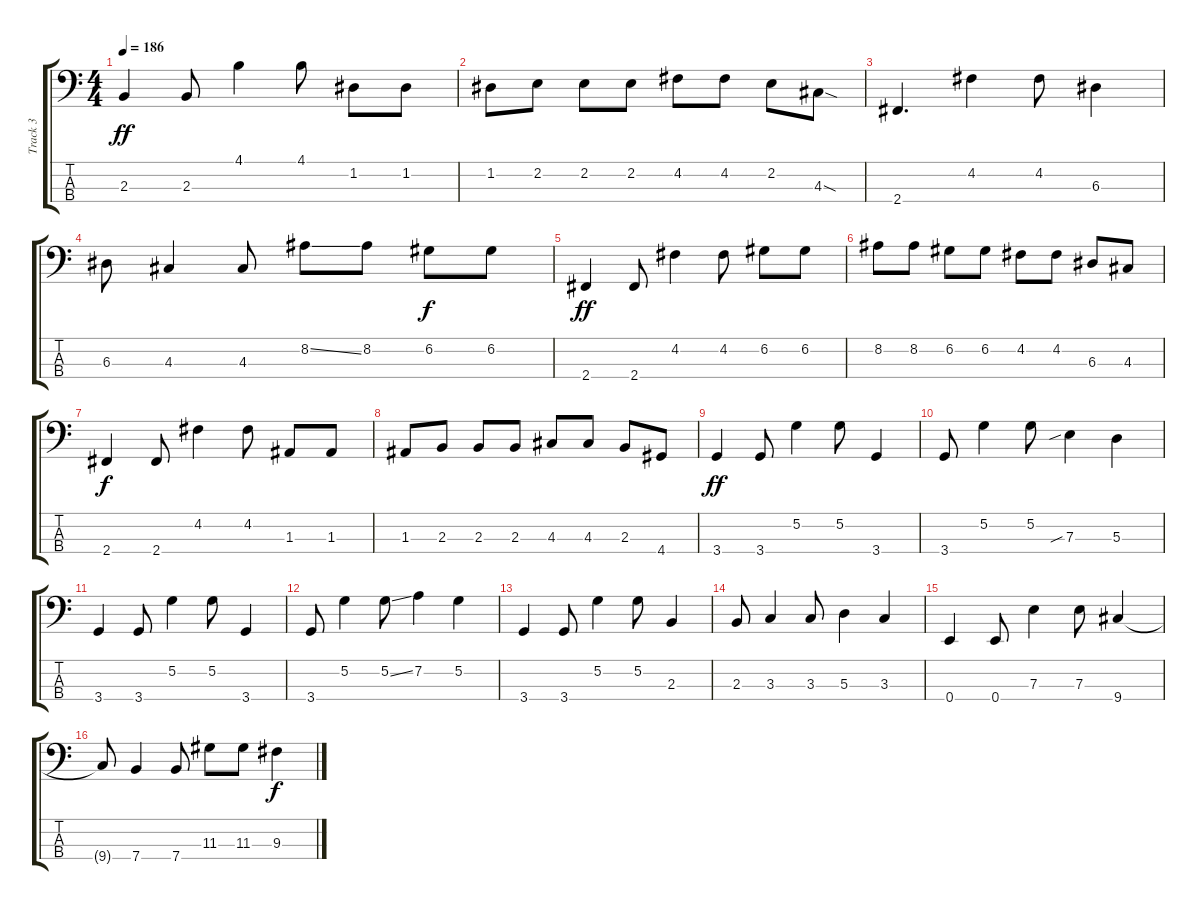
\track ("Track 3" "Track 3") {instrument electricbasspick}
\staff {score tabs}
\tuning (G2 D2 A1 E1) {hide}
\ts (4 4)
\tempo 186
\clef f4
\ks c
2.3.4{dy ff} 2.3.8 4.1.4 4.1.8 1.2.8 1.2.8 |
1.2.8 2.2.8 2.2.8 2.2.8 4.2.8 4.2.8 2.2.8 4.3{sod}.8 |
2.4.4{d} 4.2.4 4.2.8 6.3.4 |
6.3.8 4.3.4 4.3.8 8.2{ss}.8 8.2.8 6.2.8{dy f} 6.2.8 |
2.4.4{dy ff} 2.4.8 4.2.4 4.2.8 6.2.8 6.2.8 |
8.2.8 8.2.8 6.2.8 6.2.8 4.2.8 4.2.8 6.3.8 4.3.8 |
2.4.4{dy f} 2.4.8 4.2.4 4.2.8 1.3.8 1.3.8 |
1.3.8 2.3.8 2.3.8 2.3.8 4.3.8 4.3.8 2.3.8 4.4.8 |
3.4.4{dy ff} 3.4.8 5.2.4 5.2.8 3.4.4 |
3.4.8 5.2.4 5.2.8 7.3{sib}.4 5.3.4 |
3.4.4 3.4.8 5.2.4 5.2.8 3.4.4 |
3.4.8 5.2.4 5.2{ss}.8 7.2.4 5.2.4 |
3.4.4 3.4.8 5.2.4 5.2.8 2.3.4 |
2.3.8 3.3.4 3.3.8 5.3.4 3.3.4 |
0.4.4 0.4.8 7.3.4 7.3.8 9.4.4 |
9.4{t}.8 7.4.4 7.4.8 11.3.8 11.3.8 9.3.4{dy f}
